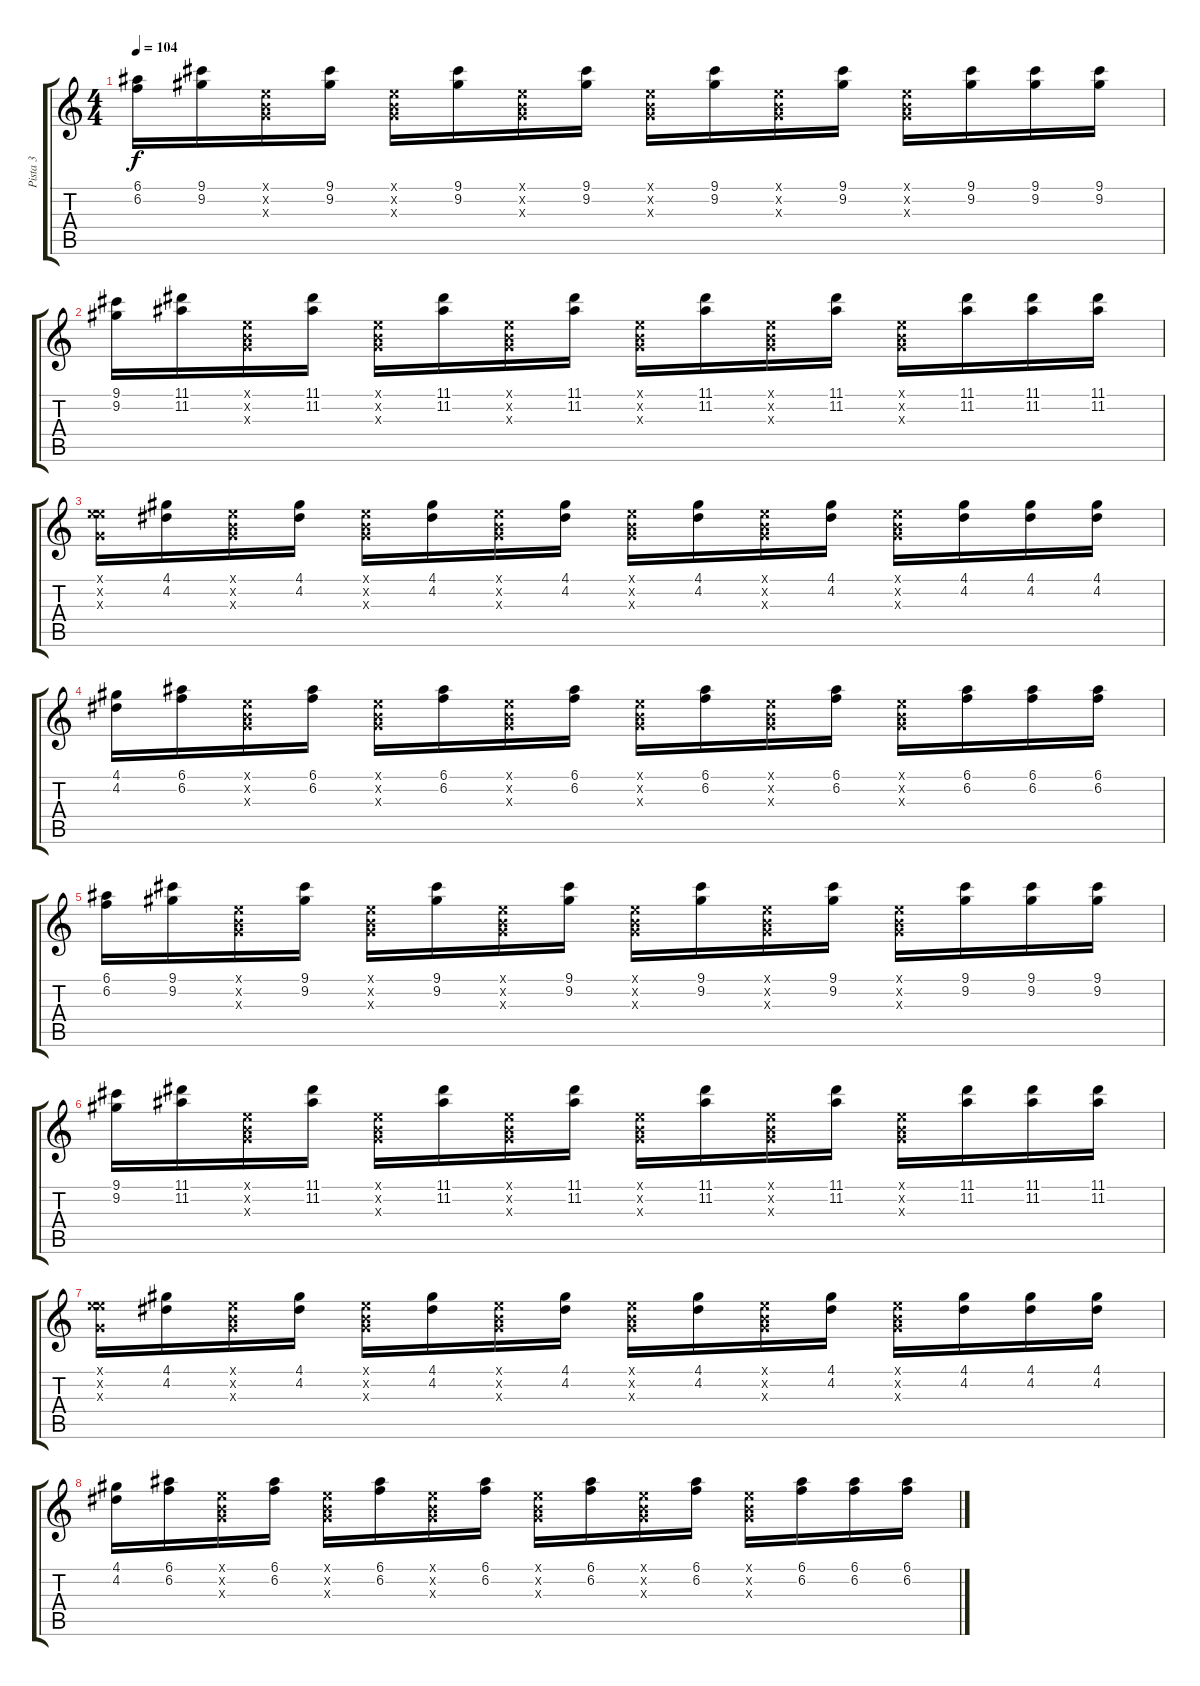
\track ("Pista 3" "Pista 3") {instrument distortionguitar}
\staff {score tabs}
\tuning (E4 B3 G3 D3 A2 E2) {hide}
\ts (4 4)
\tempo 104
\clef g2
\ks c
(6.1 6.2).16{dy f} (9.1 9.2).16 (0.1{x} 0.2{x} 0.3{x}).16 (9.1 9.2).16 (0.1{x} 0.2{x} 0.3{x}).16 (9.1 9.2).16 (0.1{x} 0.2{x} 0.3{x}).16 (9.1 9.2).16 (0.1{x} 0.2{x} 0.3{x}).16 (9.1 9.2).16 (0.1{x} 0.2{x} 0.3{x}).16 (9.1 9.2).16 (0.1{x} 0.2{x} 0.3{x}).16 (9.1 9.2).16 (9.1 9.2).16 (9.1 9.2).16 |
(9.1 9.2).16 (11.1 11.2).16 (0.1{x} 0.2{x} 0.3{x}).16 (11.1 11.2).16 (0.1{x} 0.2{x} 0.3{x}).16 (11.1 11.2).16 (0.1{x} 0.2{x} 0.3{x}).16 (11.1 11.2).16 (0.1{x} 0.2{x} 0.3{x}).16 (11.1 11.2).16 (0.1{x} 0.2{x} 0.3{x}).16 (11.1 11.2).16 (0.1{x} 0.2{x} 0.3{x}).16 (11.1 11.2).16 (11.1 11.2).16 (11.1 11.2).16 |
(0.1{x} 5.2{x} 0.3{x}).16{volume 11} (4.1 4.2).16 (0.1{x} 0.2{x} 0.3{x}).16 (4.1 4.2).16 (0.1{x} 0.2{x} 0.3{x}).16 (4.1 4.2).16 (0.1{x} 0.2{x} 0.3{x}).16 (4.1 4.2).16 (0.1{x} 0.2{x} 0.3{x}).16 (4.1 4.2).16 (0.1{x} 0.2{x} 0.3{x}).16 (4.1 4.2).16 (0.1{x} 0.2{x} 0.3{x}).16 (4.1 4.2).16 (4.1 4.2).16 (4.1 4.2).16 |
(4.1 4.2).16 (6.1 6.2).16 (0.1{x} 0.2{x} 0.3{x}).16 (6.1 6.2).16 (0.1{x} 0.2{x} 0.3{x}).16 (6.1 6.2).16 (0.1{x} 0.2{x} 0.3{x}).16 (6.1 6.2).16 (0.1{x} 0.2{x} 0.3{x}).16 (6.1 6.2).16 (0.1{x} 0.2{x} 0.3{x}).16 (6.1 6.2).16 (0.1{x} 0.2{x} 0.3{x}).16 (6.1 6.2).16 (6.1 6.2).16 (6.1 6.2).16 |
(6.1 6.2).16 (9.1 9.2).16 (0.1{x} 0.2{x} 0.3{x}).16 (9.1 9.2).16 (0.1{x} 0.2{x} 0.3{x}).16 (9.1 9.2).16 (0.1{x} 0.2{x} 0.3{x}).16 (9.1 9.2).16 (0.1{x} 0.2{x} 0.3{x}).16 (9.1 9.2).16 (0.1{x} 0.2{x} 0.3{x}).16 (9.1 9.2).16 (0.1{x} 0.2{x} 0.3{x}).16 (9.1 9.2).16 (9.1 9.2).16 (9.1 9.2).16 |
(9.1 9.2).16 (11.1 11.2).16 (0.1{x} 0.2{x} 0.3{x}).16 (11.1 11.2).16 (0.1{x} 0.2{x} 0.3{x}).16 (11.1 11.2).16 (0.1{x} 0.2{x} 0.3{x}).16 (11.1 11.2).16 (0.1{x} 0.2{x} 0.3{x}).16 (11.1 11.2).16 (0.1{x} 0.2{x} 0.3{x}).16 (11.1 11.2).16 (0.1{x} 0.2{x} 0.3{x}).16 (11.1 11.2).16 (11.1 11.2).16 (11.1 11.2).16 |
(0.1{x} 5.2{x} 0.3{x}).16{volume 11} (4.1 4.2).16 (0.1{x} 0.2{x} 0.3{x}).16 (4.1 4.2).16 (0.1{x} 0.2{x} 0.3{x}).16 (4.1 4.2).16 (0.1{x} 0.2{x} 0.3{x}).16 (4.1 4.2).16 (0.1{x} 0.2{x} 0.3{x}).16 (4.1 4.2).16 (0.1{x} 0.2{x} 0.3{x}).16 (4.1 4.2).16 (0.1{x} 0.2{x} 0.3{x}).16 (4.1 4.2).16 (4.1 4.2).16 (4.1 4.2).16 |
(4.1 4.2).16 (6.1 6.2).16 (0.1{x} 0.2{x} 0.3{x}).16 (6.1 6.2).16 (0.1{x} 0.2{x} 0.3{x}).16 (6.1 6.2).16 (0.1{x} 0.2{x} 0.3{x}).16 (6.1 6.2).16 (0.1{x} 0.2{x} 0.3{x}).16 (6.1 6.2).16 (0.1{x} 0.2{x} 0.3{x}).16 (6.1 6.2).16 (0.1{x} 0.2{x} 0.3{x}).16 (6.1 6.2).16 (6.1 6.2).16 (6.1 6.2).16
